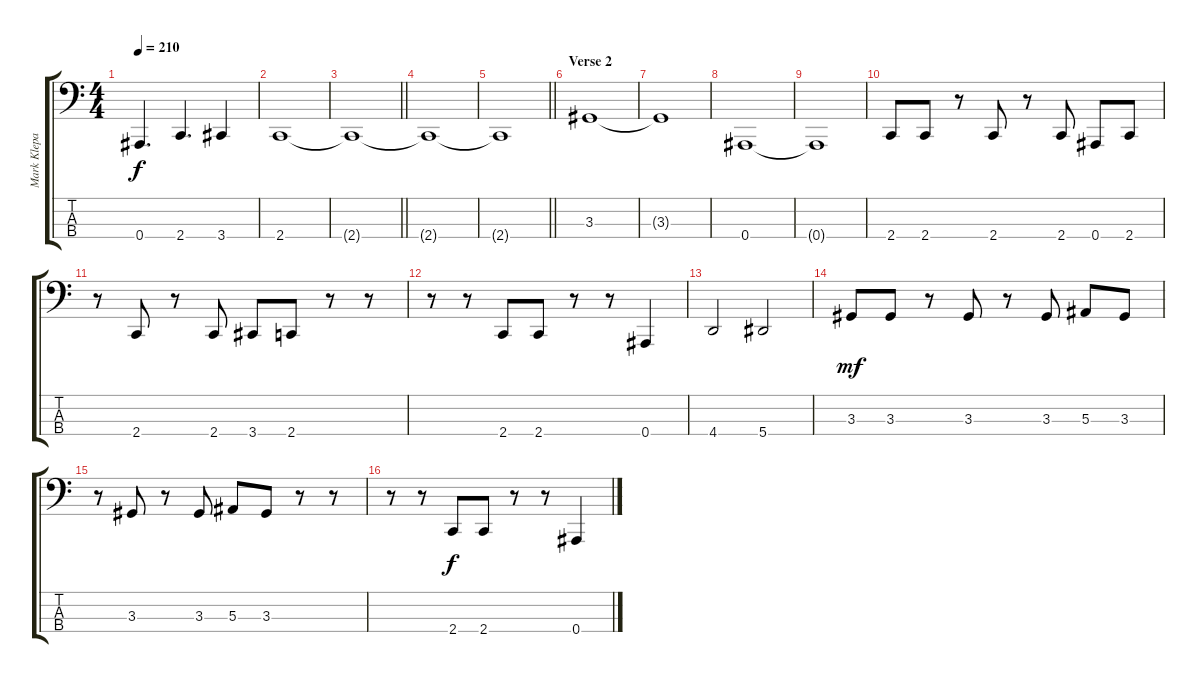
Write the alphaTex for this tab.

\track ("Mark Klepaski" "Mark Klepa") {instrument electricbassfinger}
\staff {score tabs}
\tuning (Eb2 Bb1 F1 Bb0) {hide}
\ts (4 4)
\tempo 210
\clef f4
\ks c
0.4.4{d dy f} 2.4.4{d} 3.4.4 |
2.4.1 |
\barLineRight lightlight
2.4{t}.1 |
2.4{t}.1 |
\barLineRight lightlight
2.4{t}.1 |
\section ("" "Verse 2")
3.3.1 |
3.3{t}.1 |
0.4.1 |
0.4{t}.1 |
2.4.8 2.4.8 r.8 2.4.8 r.8 2.4.8 0.4.8 2.4.8 |
r.8 2.4.8 r.8 2.4.8 3.4.8 2.4.8 r.8 r.8 |
r.8 r.8 2.4.8 2.4.8 r.8 r.8 0.4.4 |
4.4.2 5.4.2 |
3.3.8{dy mf} 3.3.8 r.8 3.3.8 r.8 3.3.8 5.3.8 3.3.8 |
r.8 3.3.8 r.8 3.3.8 5.3.8 3.3.8 r.8 r.8 |
r.8 r.8 2.4.8{dy f} 2.4.8 r.8 r.8 0.4.4
